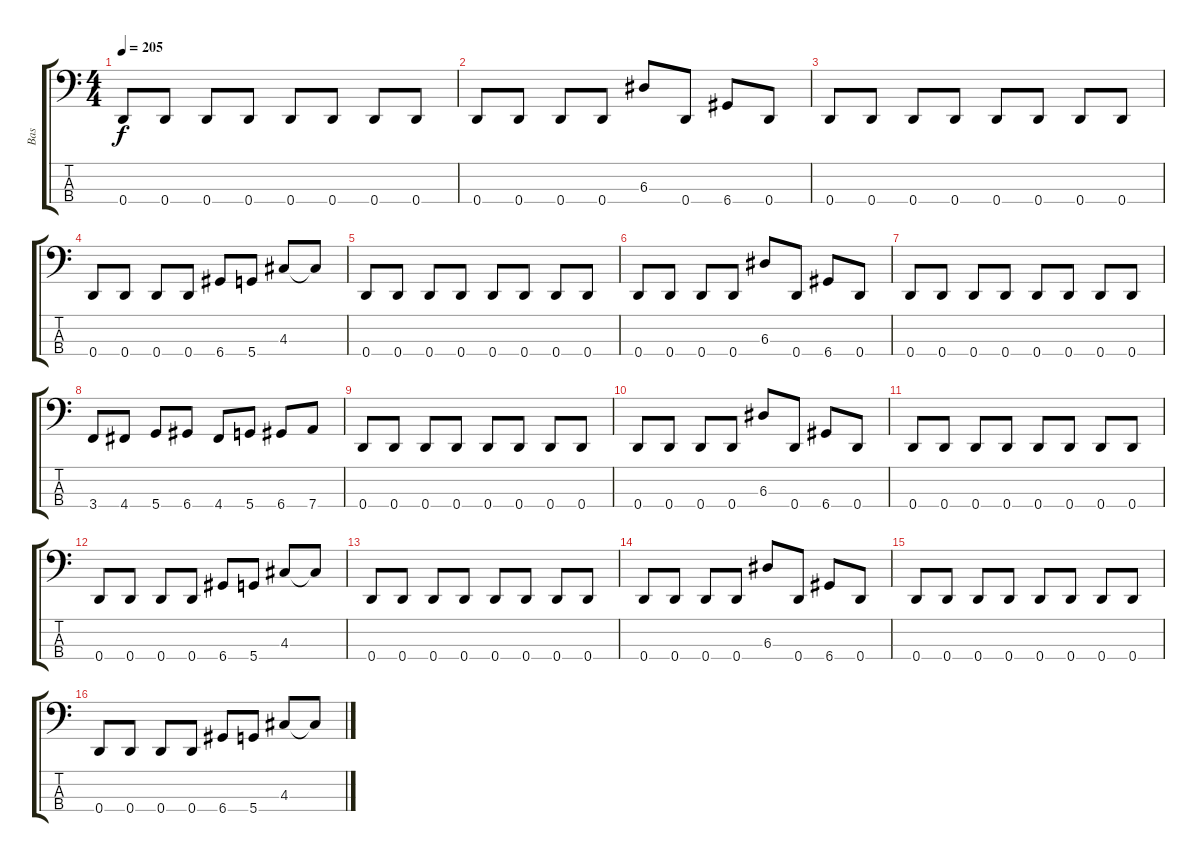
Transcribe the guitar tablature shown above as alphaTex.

\track ("Bas" "Bas") {instrument electricbasspick}
\staff {score tabs}
\tuning (G2 D2 A1 D1) {hide}
\ts (4 4)
\tempo 205
\clef f4
\ks c
0.4.8{dy f} 0.4.8 0.4.8 0.4.8 0.4.8 0.4.8 0.4.8 0.4.8 |
0.4.8 0.4.8 0.4.8 0.4.8 6.3.8 0.4.8 6.4.8 0.4.8 |
0.4.8 0.4.8 0.4.8 0.4.8 0.4.8 0.4.8 0.4.8 0.4.8 |
0.4.8 0.4.8 0.4.8 0.4.8 6.4.8 5.4.8 4.3.8 4.3{t}.8 |
0.4.8 0.4.8 0.4.8 0.4.8 0.4.8 0.4.8 0.4.8 0.4.8 |
0.4.8 0.4.8 0.4.8 0.4.8 6.3.8 0.4.8 6.4.8 0.4.8 |
0.4.8 0.4.8 0.4.8 0.4.8 0.4.8 0.4.8 0.4.8 0.4.8 |
3.4.8 4.4.8 5.4.8 6.4.8 4.4.8 5.4.8 6.4.8 7.4.8 |
0.4.8 0.4.8 0.4.8 0.4.8 0.4.8 0.4.8 0.4.8 0.4.8 |
0.4.8 0.4.8 0.4.8 0.4.8 6.3.8 0.4.8 6.4.8 0.4.8 |
0.4.8 0.4.8 0.4.8 0.4.8 0.4.8 0.4.8 0.4.8 0.4.8 |
0.4.8 0.4.8 0.4.8 0.4.8 6.4.8 5.4.8 4.3.8 4.3{t}.8 |
0.4.8 0.4.8 0.4.8 0.4.8 0.4.8 0.4.8 0.4.8 0.4.8 |
0.4.8 0.4.8 0.4.8 0.4.8 6.3.8 0.4.8 6.4.8 0.4.8 |
0.4.8 0.4.8 0.4.8 0.4.8 0.4.8 0.4.8 0.4.8 0.4.8 |
0.4.8 0.4.8 0.4.8 0.4.8 6.4.8 5.4.8 4.3.8 4.3{t}.8
